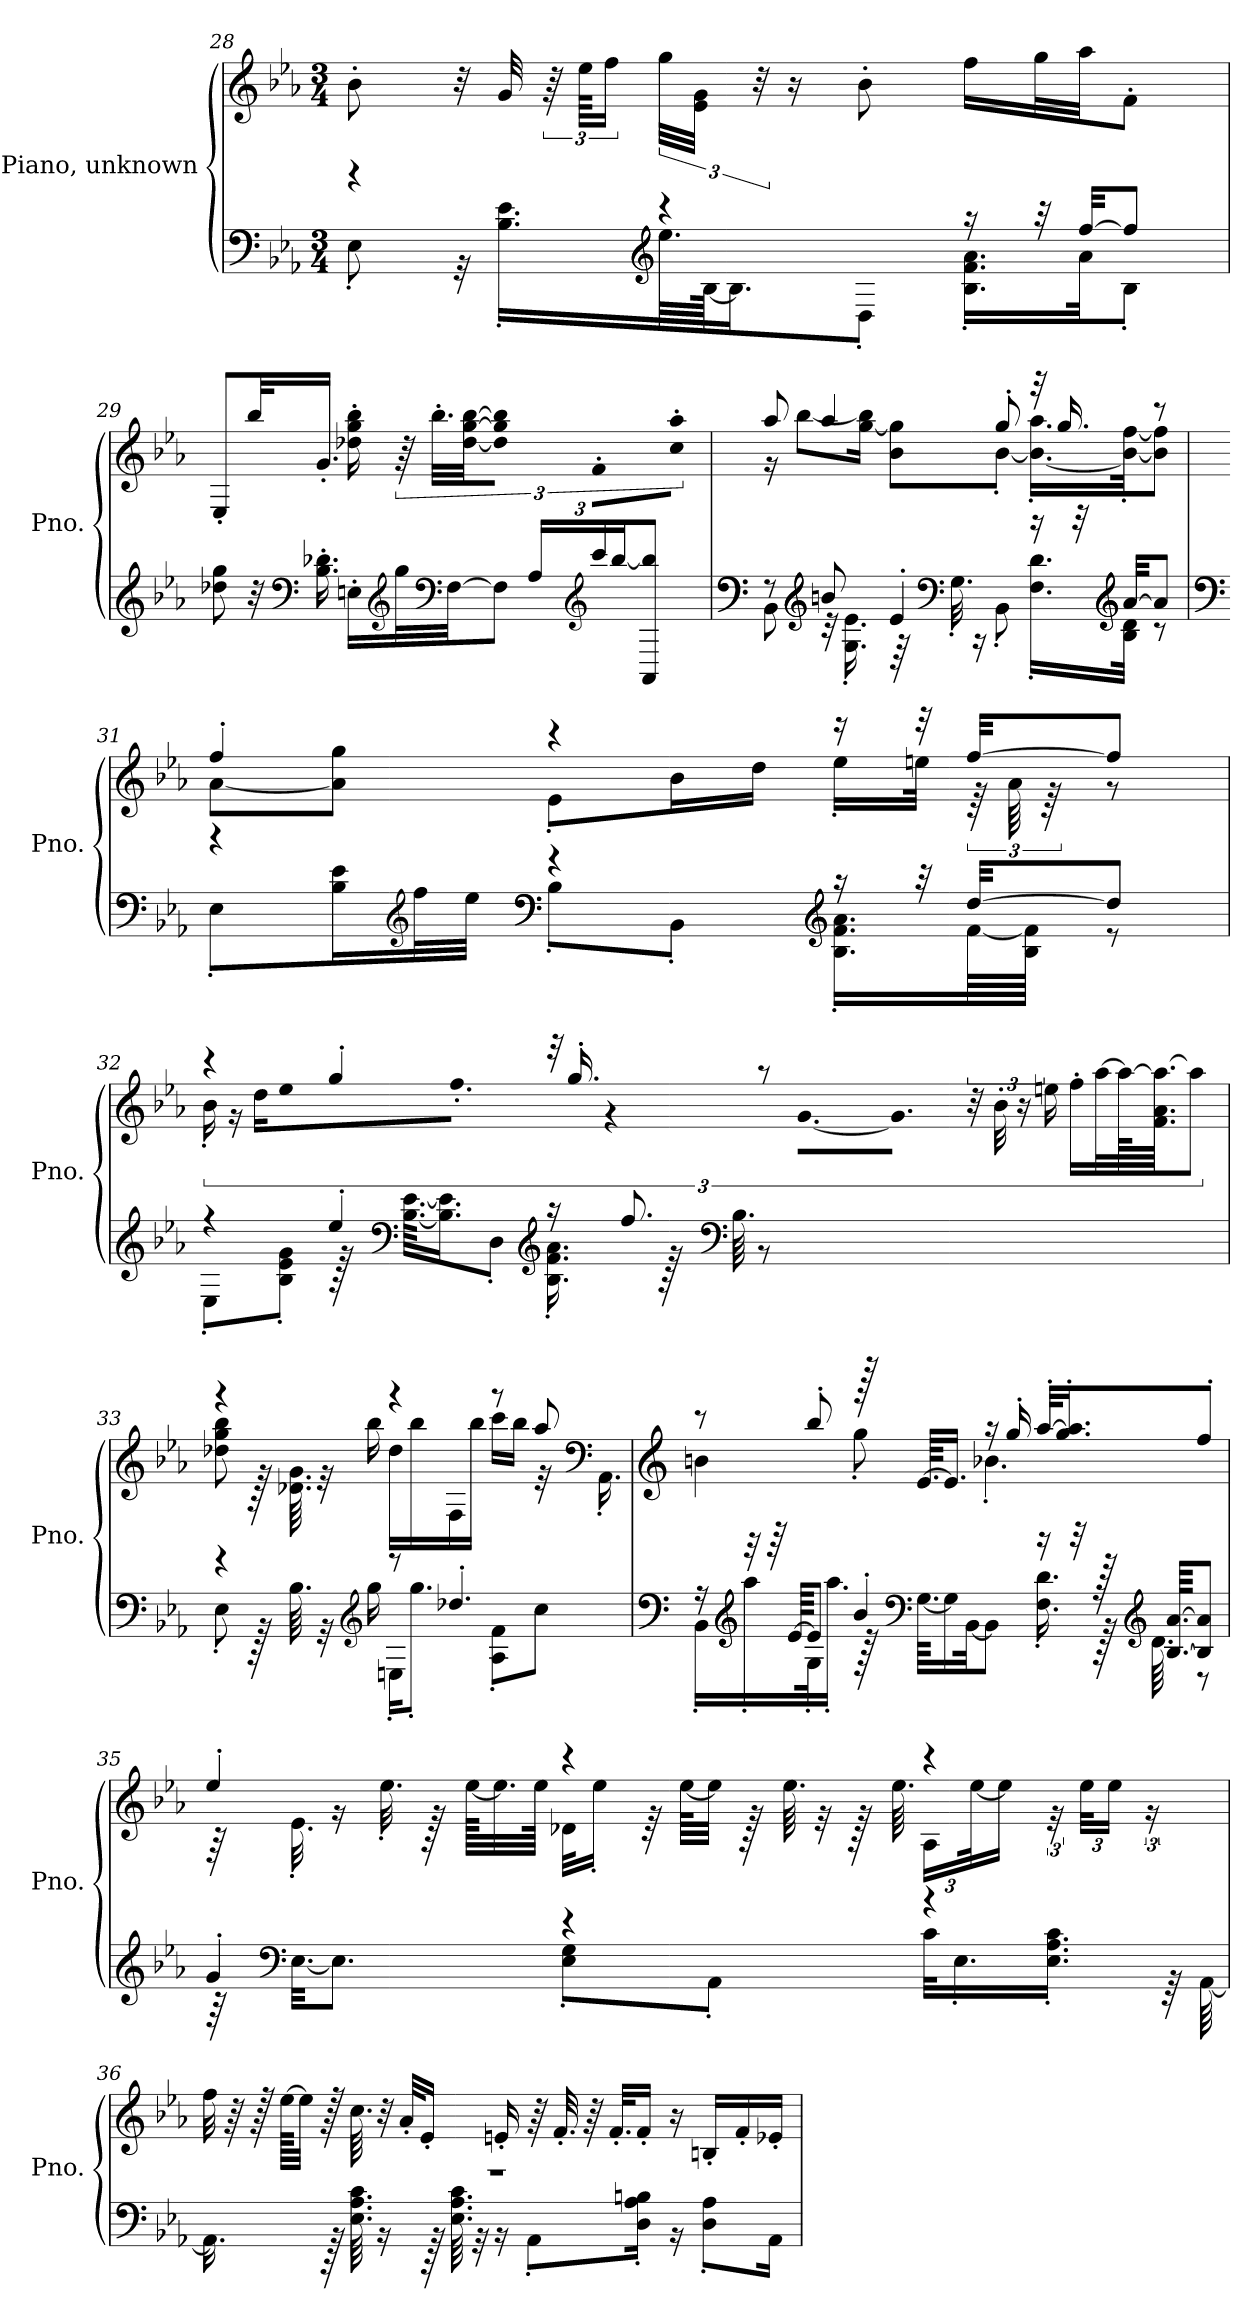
**kern	**kern
*part1	*part1
*staff2	*staff1
*I"Piano, unknown	*
*I'Pno.	*
!!LO:LB:g=z
*clefF4	*clefG2
*k[b-e-a-]	*k[b-e-a-]
*M3/4	*M3/4
=28	=28
*^	*
4r	8E-'\	8b-'\
.	32r	32r
.	16.B-\' 16.e-\'LL	32g/
.	.	96r
.	.	96ee-\KKLL
.	.	24ff\JJ
*clefG2	*	*
4r	64.ee-\LL	48gg\LLL
.	.	48e-\ 48g\JJJ
.	[128B-\JJK	.
.	16.B-\J]	.
.	.	48r
.	.	16r
.	8D'\J	8b-'\
16r	16.B-\' 16.f\' 16.a-\'LL	16ff\LL
32r	.	32gg\L
[32ff/KKL	32a-\JK	32aa-\JJ
8ff/J]	8B-'\J	8f'\J
*v	*v	*
=29	=29
8dd-X\ 8gg\	8E-'/L
32r	32bb-/KL
*clefF4	*
16.B-\' 16.d-X\'	16.g'/JJ
16En'\LL	16dd-X\' 16gg\' 16bb-\'
*clefG2	*
32gg\L	96r
.	48.bb-'\LLL
*clefF4	*
[32F\JJ	.
.	[48dd-\ [48gg\ [48bb-\JJ
8F\J]	8dd-\] 8gg\] 8bb-\]J
*Xbrackettup	*
24A-/LL	8f'\L
*clefG2	*
24ccc/	.
[24bb-/J	.
8AA-/ 8bb-/]J	8cc\' 8aa-\'J
!!LO:LB:g=z
=30	=30
*clefF4	*
*^	*^
8r	8BB-\	8aa-/	16r
.	.	.	[8bb-\L
*clefG2	*	*	*
8bn/	32r	4aa-/	.
.	16.G\' 16.e-\'	.	.
.	.	.	[16gg\ 16bb-\]Jk
4e-'/	64r	.	8b-\ 8gg\]L
*clefF4	*	*	*
.	32.G'\	.	.
.	16r	.	.
.	8BB-'\	8gg'/	[8b-'\J
16r	16.F\' 16.d\'LL	32r	16.b-\_' 16.aa-\'LL
.	.	16.gg/	.
32r	.	.	.
*clefG2	*	*	*
[32a-/KKL	32B-\ 32d\JJk	.	32b-\_' [32ff\'JK
8a-/J]	8r	8r	8b-\] 8ff\]J
=31	=31	=31	=31
*clefF4	*	*	*
4r	8E-'\L	4ff'/	[8a-\L
.	16B-\ 16e-\L	.	8a-\] 8gg\J
*clefG2	*	*	*
.	32ff\L	.	.
.	32ee-\JJJ	.	.
*clefF4	*	*	*
4r	8B-'\L	4r	8e-'\L
.	8BB-'\J	.	16b-\L
.	.	.	16dd\JJ
*clefG2	*	*	*
16r	16.B-\' 16.f\' 16.a-\'LL	16r	16ee-'\LL
32r	.	32r	32een\JJk
[32dd/KKL	[64f\LL	[32ff/KKL	96r
.	.	.	96a-\
.	64B-\ 64f\]JJJJ	.	.
.	.	.	96r
8dd/J]	8r	8ff/J]	8r
!!LO:LB:g=z	!!
=32	=32	=32	=32
4r	8E-'\L	4r	24b-'\
.	.	.	24r
.	.	.	24dd\LL
.	8B-\' 8e-\' 8g\'J	.	32ee-\K
.	.	.	16.ff'\JJ
4ee-'/	128r	4gg'/	128r
*clefF4	*	*	*
.	[64.B-\ [64.e-\KKLL	.	[64.g\KKLL
.	16.B-\] 16.e-\]J	.	16.g\JJ]
.	8D'\J	.	48r
.	.	.	48b-'\
.	.	.	24r
.	.	.	24een\
*clefG2	*	*	*
16r	16.B-\' 16.f\' 16.a-\'	32r	16ff'\LL
.	.	16.gg'/	.
8.ff/	.	.	[32aa-\L
.	128r	.	128aa-\KL_
*clefF4	*	*	*
.	64.B-\	.	64.f\ 64.a-\ 64.aa-\_JJJ
.	8r	8r	8aa-\J]
!!LO:PB:g=z	!!
=33	=33	=33	=33
4r	8E-'\	4r	8dd-X\ 8gg\ 8bb-\
.	128r	.	128r
.	64.B-\	.	64.d-X\ 64.g\
.	32r	.	32r
*clefG2	*	*	*
.	16gg\	.	16bb-\
8r	16En'\KL	4r	16dd-\LL
.	8.gg'\J	.	16bb-\
4.dd-X'/	.	.	16F\
.	.	.	16bb-\JJ
.	8A-\' 8f\'L	8r	16ccc\LL
.	.	.	16bb-\JJ
.	8cc\J	8aa-/	32r
*	*	*clefF4	*
.	.	.	16.AA-'\
!!LO:LB:g=z	!!
=34	=34	=34	=34
*clefF4	*	*clefG2	*
16r	16BB-'\LL	8r	4bn\
*clefG2	*	*	*
32r	16aa-'\	.	.
64r	.	.	.
[64e-/KKKL	.	.	.
8e-/J]	32G'\K	8bb-'/	.
.	16.aa-'\JJ	.	.
4b-'/	128r	128r	8gg'\
*clefF4	*	*	*
.	[64.G\KKLL	[64.e-/KKLL	.
.	16G\]	16.e-/JJ]	.
.	[32BB-\JK	.	.
.	8BB-\J]	16r	4.b-X'\
.	.	16gg'/	.
16r	16.F\' 16.d\'	[32aa-'/KLL	.
.	.	16.gg/' 16.aa-/]'J	.
32r	.	.	.
128r	128r	.	.
*clefG2	*	*	*
[64.B-/ [64.a-/KKKL	64.d\	.	.
8B-/] 8a-/]J	8r	8ff'/J	.
!!LO:LB:g=z	!!
=35	=35	=35	=35
4g'/	64r	4ee-'/	64r
*clefF4	*	*	*
.	[32.E-\KKL	.	32.e-'\
.	8.E-\J]	.	16r
.	.	.	32.ee-'\
.	.	.	128r
.	.	.	[128ee-\KKLLL
.	.	.	32.ee-\]
.	.	.	64ee-\JJJk
4r	8E-\' 8G\'L	4r	32d-X\KLL
.	.	.	16ee-'\JJ
.	.	.	64r
.	.	.	[64ee-\KLLL
.	8AA-'\J	.	32ee-\JJJ]
.	.	.	128r
.	.	.	64.ee-\
.	.	.	32r
.	.	.	128r
.	.	.	64.ee-\
*	*	*	*Xbrackettup
4r	32c\KLL	4r	24A-\LL
.	16.E-'\	.	.
.	.	.	[48ee-\K
.	.	.	16ee-\JJ]
*	*	*	*brackettup
.	16.E-\' 16.A-\' 16.c\'JJ	.	48r
.	.	.	48ee-\KLL
.	.	.	24ee-\JJ
.	.	.	24r
.	64r	.	.
.	[64AA-\	.	.
*	*	*v	*v
!!LO:LB:g=z
=36	=36	=36
2.r	16.AA-\]	32ff\
.	.	64r
.	.	128r
.	.	[128ee-\KKLLL
.	.	32ee-\JJJ]
.	128r	128r
.	64.E-\ 64.A-\ 64.c\	64.cc\
.	16r	32r
.	.	32a-'/KLL
.	128r	16e-'/JJ
.	64.E-\ 64.A-\ 64.c\	.
.	32r	.
.	16r	16en'/
.	8AA-'\L	64r
.	.	32.f'/
.	.	64r
.	.	32.f'/KLL
.	16D\' 16A-\' 16Bn\'Jk	16f'/JJ
.	16r	16r
.	8D\' 8A-\'L	16Bn'/LL
.	.	16f'/
.	16AA-\Jk	16e-X'/JJ
*v	*v	*
=	=
*-	*-
